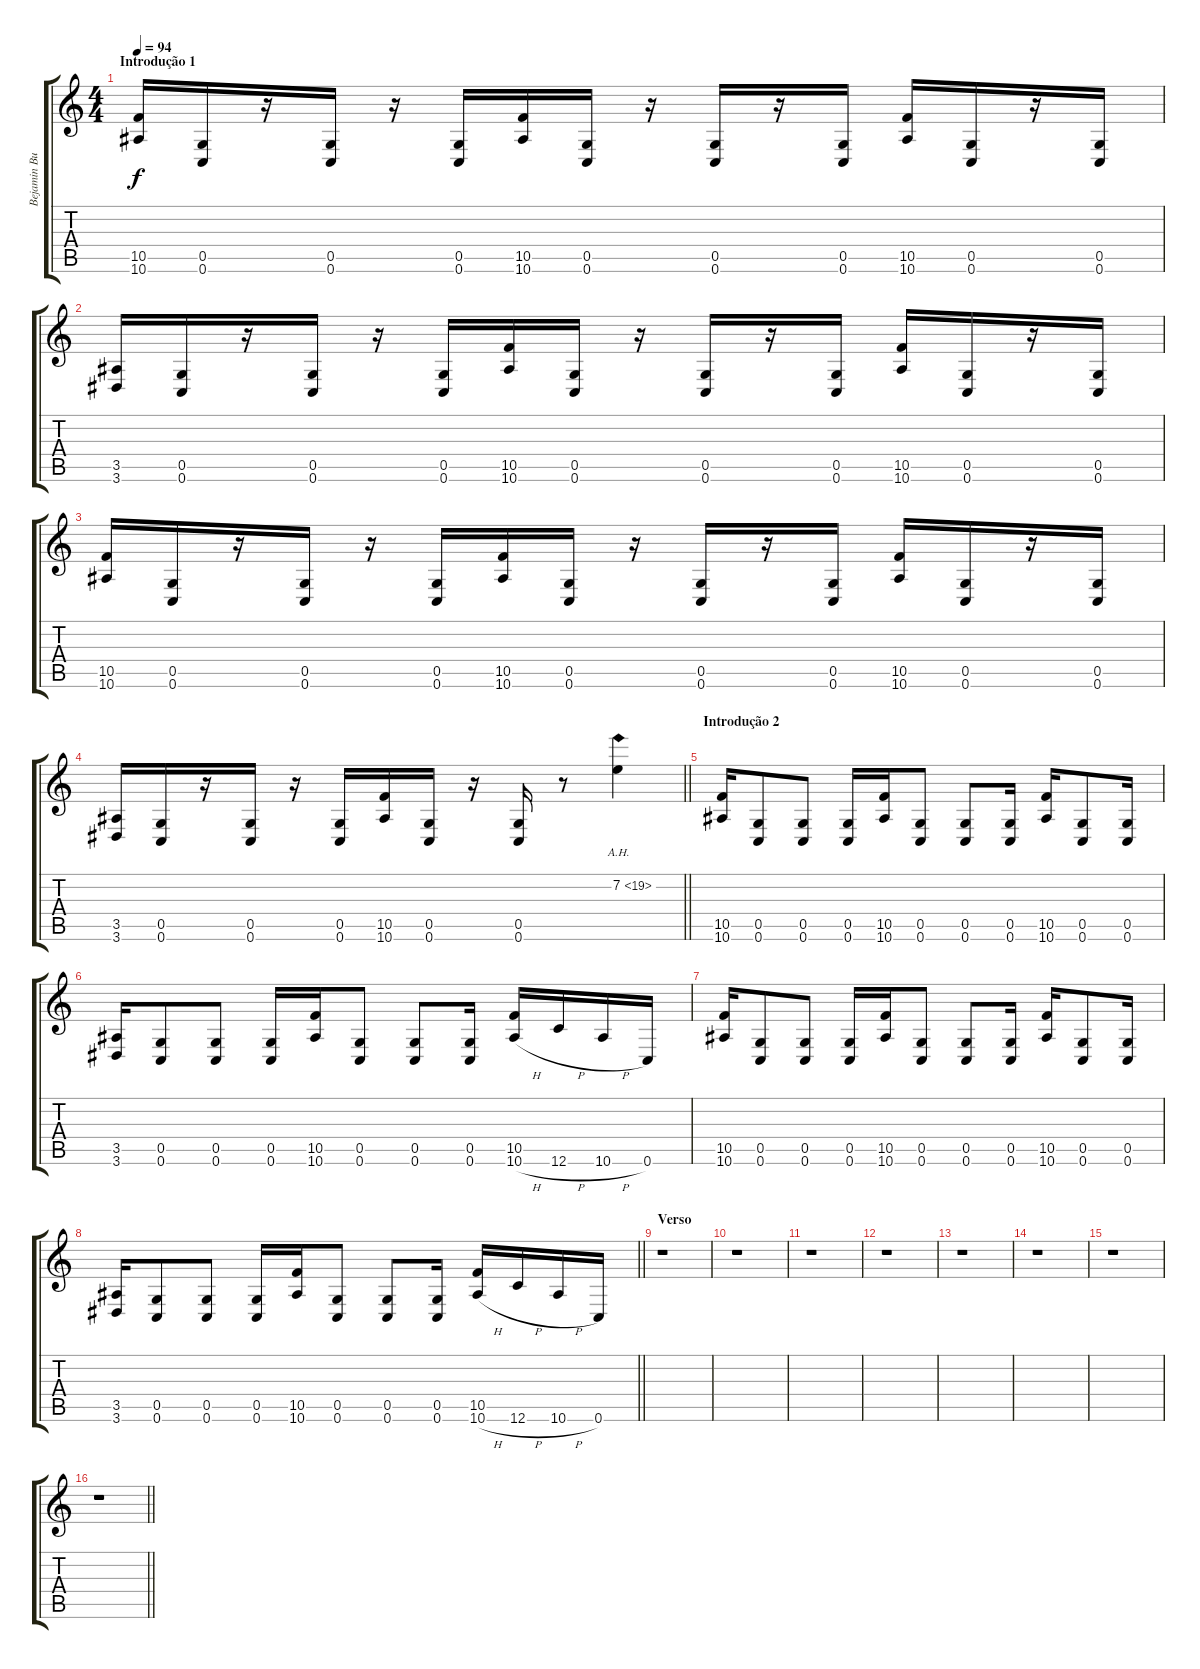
\track ("Bejamin Burnley" "Bejamin Bu") {instrument distortionguitar}
\staff {score tabs}
\tuning (D4 A3 F3 C3 G2 C2) {hide}
\ts (4 4)
\section ("" "Introdução 1")
\tempo 94
\clef g2
\ks c
(10.5 10.6).16{dy f instrument distortionguitar} (0.5 0.6).16 r.16 (0.5 0.6).16 r.16 (0.5 0.6).16 (10.5 10.6).16 (0.5 0.6).16 r.16 (0.5 0.6).16 r.16 (0.5 0.6).16 (10.5 10.6).16 (0.5 0.6).16 r.16 (0.5 0.6).16 |
(3.5 3.6).16 (0.5 0.6).16 r.16 (0.5 0.6).16 r.16 (0.5 0.6).16 (10.5 10.6).16 (0.5 0.6).16 r.16 (0.5 0.6).16 r.16 (0.5 0.6).16 (10.5 10.6).16 (0.5 0.6).16 r.16 (0.5 0.6).16 |
(10.5 10.6).16 (0.5 0.6).16 r.16 (0.5 0.6).16 r.16 (0.5 0.6).16 (10.5 10.6).16 (0.5 0.6).16 r.16 (0.5 0.6).16 r.16 (0.5 0.6).16 (10.5 10.6).16 (0.5 0.6).16 r.16 (0.5 0.6).16 |
\barLineRight lightlight
(3.5 3.6).16 (0.5 0.6).16 r.16 (0.5 0.6).16 r.16 (0.5 0.6).16 (10.5 10.6).16 (0.5 0.6).16 r.16 (0.5 0.6).16 r.8 7.2{ah 12}.4 |
\section ("" "Introdução 2")
(10.5 10.6).16 (0.5 0.6).8 (0.5 0.6).8 (0.5 0.6).16 (10.5 10.6).16 (0.5 0.6).8 (0.5 0.6).8 (0.5 0.6).16 (10.5 10.6).16 (0.5 0.6).8 (0.5 0.6).16 |
(3.5 3.6).16 (0.5 0.6).8 (0.5 0.6).8 (0.5 0.6).16 (10.5 10.6).16 (0.5 0.6).8 (0.5 0.6).8 (0.5 0.6).16 (10.5 10.6{h}).16 12.6{h}.16 10.6{h}.16 0.6.16 |
(10.5 10.6).16 (0.5 0.6).8 (0.5 0.6).8 (0.5 0.6).16 (10.5 10.6).16 (0.5 0.6).8 (0.5 0.6).8 (0.5 0.6).16 (10.5 10.6).16 (0.5 0.6).8 (0.5 0.6).16 |
\barLineRight lightlight
(3.5 3.6).16 (0.5 0.6).8 (0.5 0.6).8 (0.5 0.6).16 (10.5 10.6).16 (0.5 0.6).8 (0.5 0.6).8 (0.5 0.6).16 (10.5 10.6{h}).16 12.6{h}.16 10.6{h}.16 0.6.16 |
\section ("" "Verso")
r.1 |
r.1 |
r.1 |
r.1 |
r.1 |
r.1 |
r.1 |
\barLineRight lightlight
r.1
